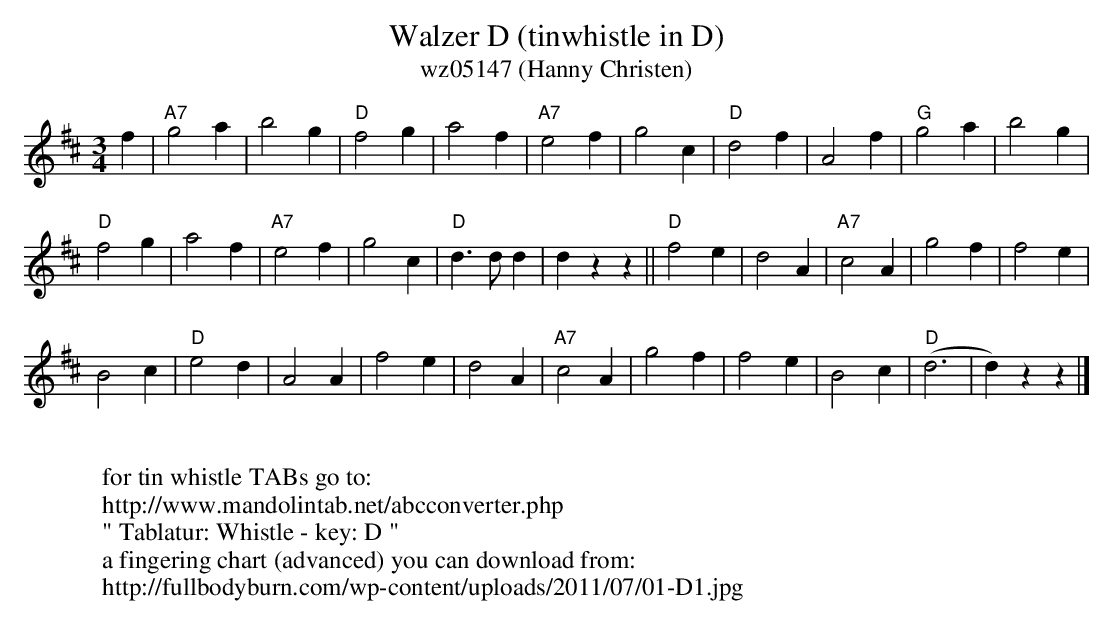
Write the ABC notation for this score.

X:1
T:Walzer D (tinwhistle in D)
T:wz05147 (Hanny Christen)
M:3/4
L:1/4
K:D %%MIDI gchordon
f | "A7"g2a | b2g | "D"f2g | a2f | "A7"e2f | g2c | "D"d2f | A2f | "G"g2a | b2g |
"D"f2g | a2f | "A7"e2f | g2c | "D"d>dd | dzz || "D"f2e | d2A | "A7"c2A | g2f | f2e |
B2c | "D"e2d | A2A | f2e | d2A | "A7"c2A | g2f | f2e | B2c | "D"(d3 | d)zz |]
W:
W:for tin whistle TABs go to:
W:http://www.mandolintab.net/abcconverter.php
W:" Tablatur: Whistle - key: D "
W:a fingering chart (advanced) you can download from:
W:http://fullbodyburn.com/wp-content/uploads/2011/07/01-D1.jpg
